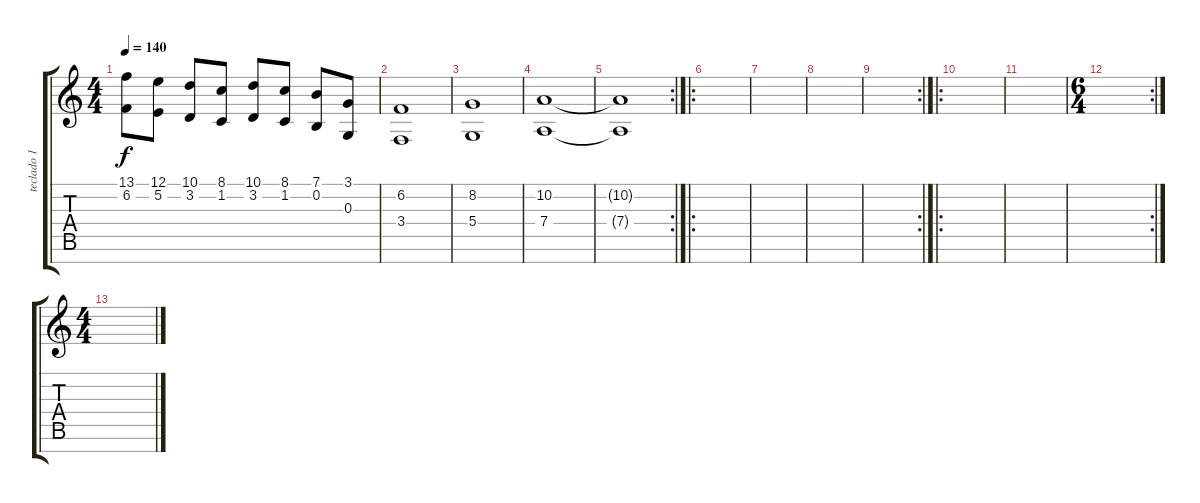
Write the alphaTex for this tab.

\track ("teclado 1" "teclado 1") {instrument choiraahs}
\staff {score tabs}
\tuning (E4 B3 G3 D3 A2 E2 B1) {hide}
\ts (4 4)
\tempo 140
\clef g2
\ks c
(13.1 6.2).8{dy f volume 10 instrument stringensemble1} (12.1 5.2).8 (10.1 3.2).8 (8.1 1.2).8 (10.1 3.2).8 (8.1 1.2).8 (7.1 0.2).8 (3.1 0.3).8 |
(6.2 3.4).1 |
(8.2 5.4).1 |
(10.2 7.4).1 |
\rc 2
(10.2{t} 7.4{t}).1 |
\ro
|
|
|
\rc 2
|
\ro
|
|
\rc 2
\ts (6 4)
|
\ts (4 4)
